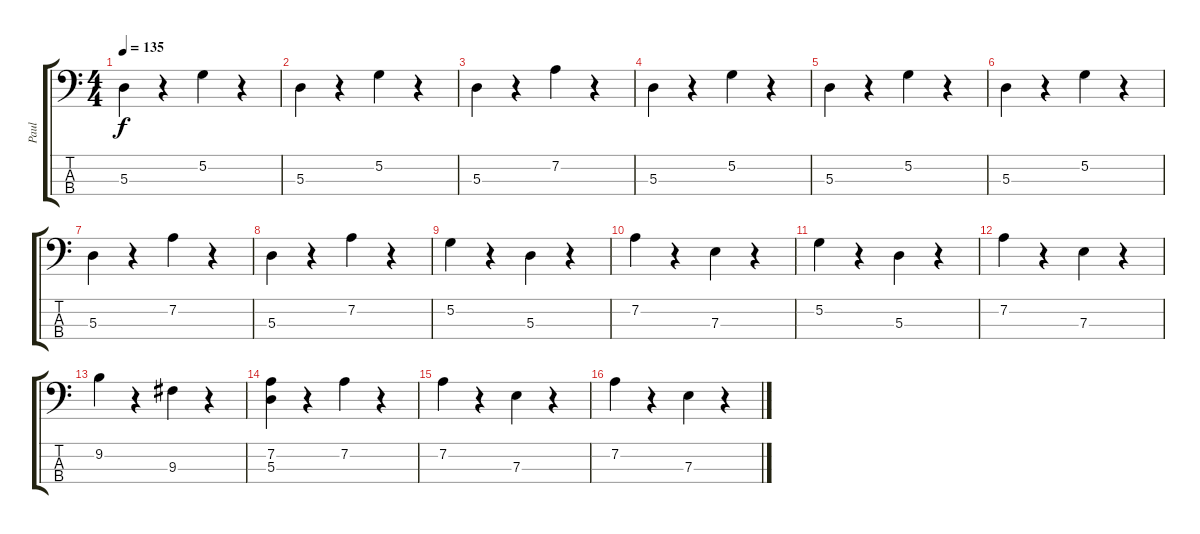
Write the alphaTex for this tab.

\track ("Paul" "Paul") {instrument electricbasspick}
\staff {score tabs}
\tuning (G2 D2 A1 E1) {hide}
\ts (4 4)
\tempo 135
\clef f4
\ks c
5.3.4{dy f} r.4 5.2.4 r.4 |
5.3.4 r.4 5.2.4 r.4 |
5.3.4 r.4 7.2.4 r.4 |
5.3.4 r.4 5.2.4 r.4 |
5.3.4 r.4 5.2.4 r.4 |
5.3.4 r.4 5.2.4 r.4 |
5.3.4 r.4 7.2.4 r.4 |
5.3.4 r.4 7.2.4 r.4 |
5.2.4 r.4 5.3.4 r.4 |
7.2.4 r.4 7.3.4 r.4 |
5.2.4 r.4 5.3.4 r.4 |
7.2.4 r.4 7.3.4 r.4 |
9.2.4 r.4 9.3.4 r.4 |
(7.2 5.3).4 r.4 7.2.4 r.4 |
7.2.4 r.4 7.3.4 r.4 |
7.2.4 r.4 7.3.4 r.4
